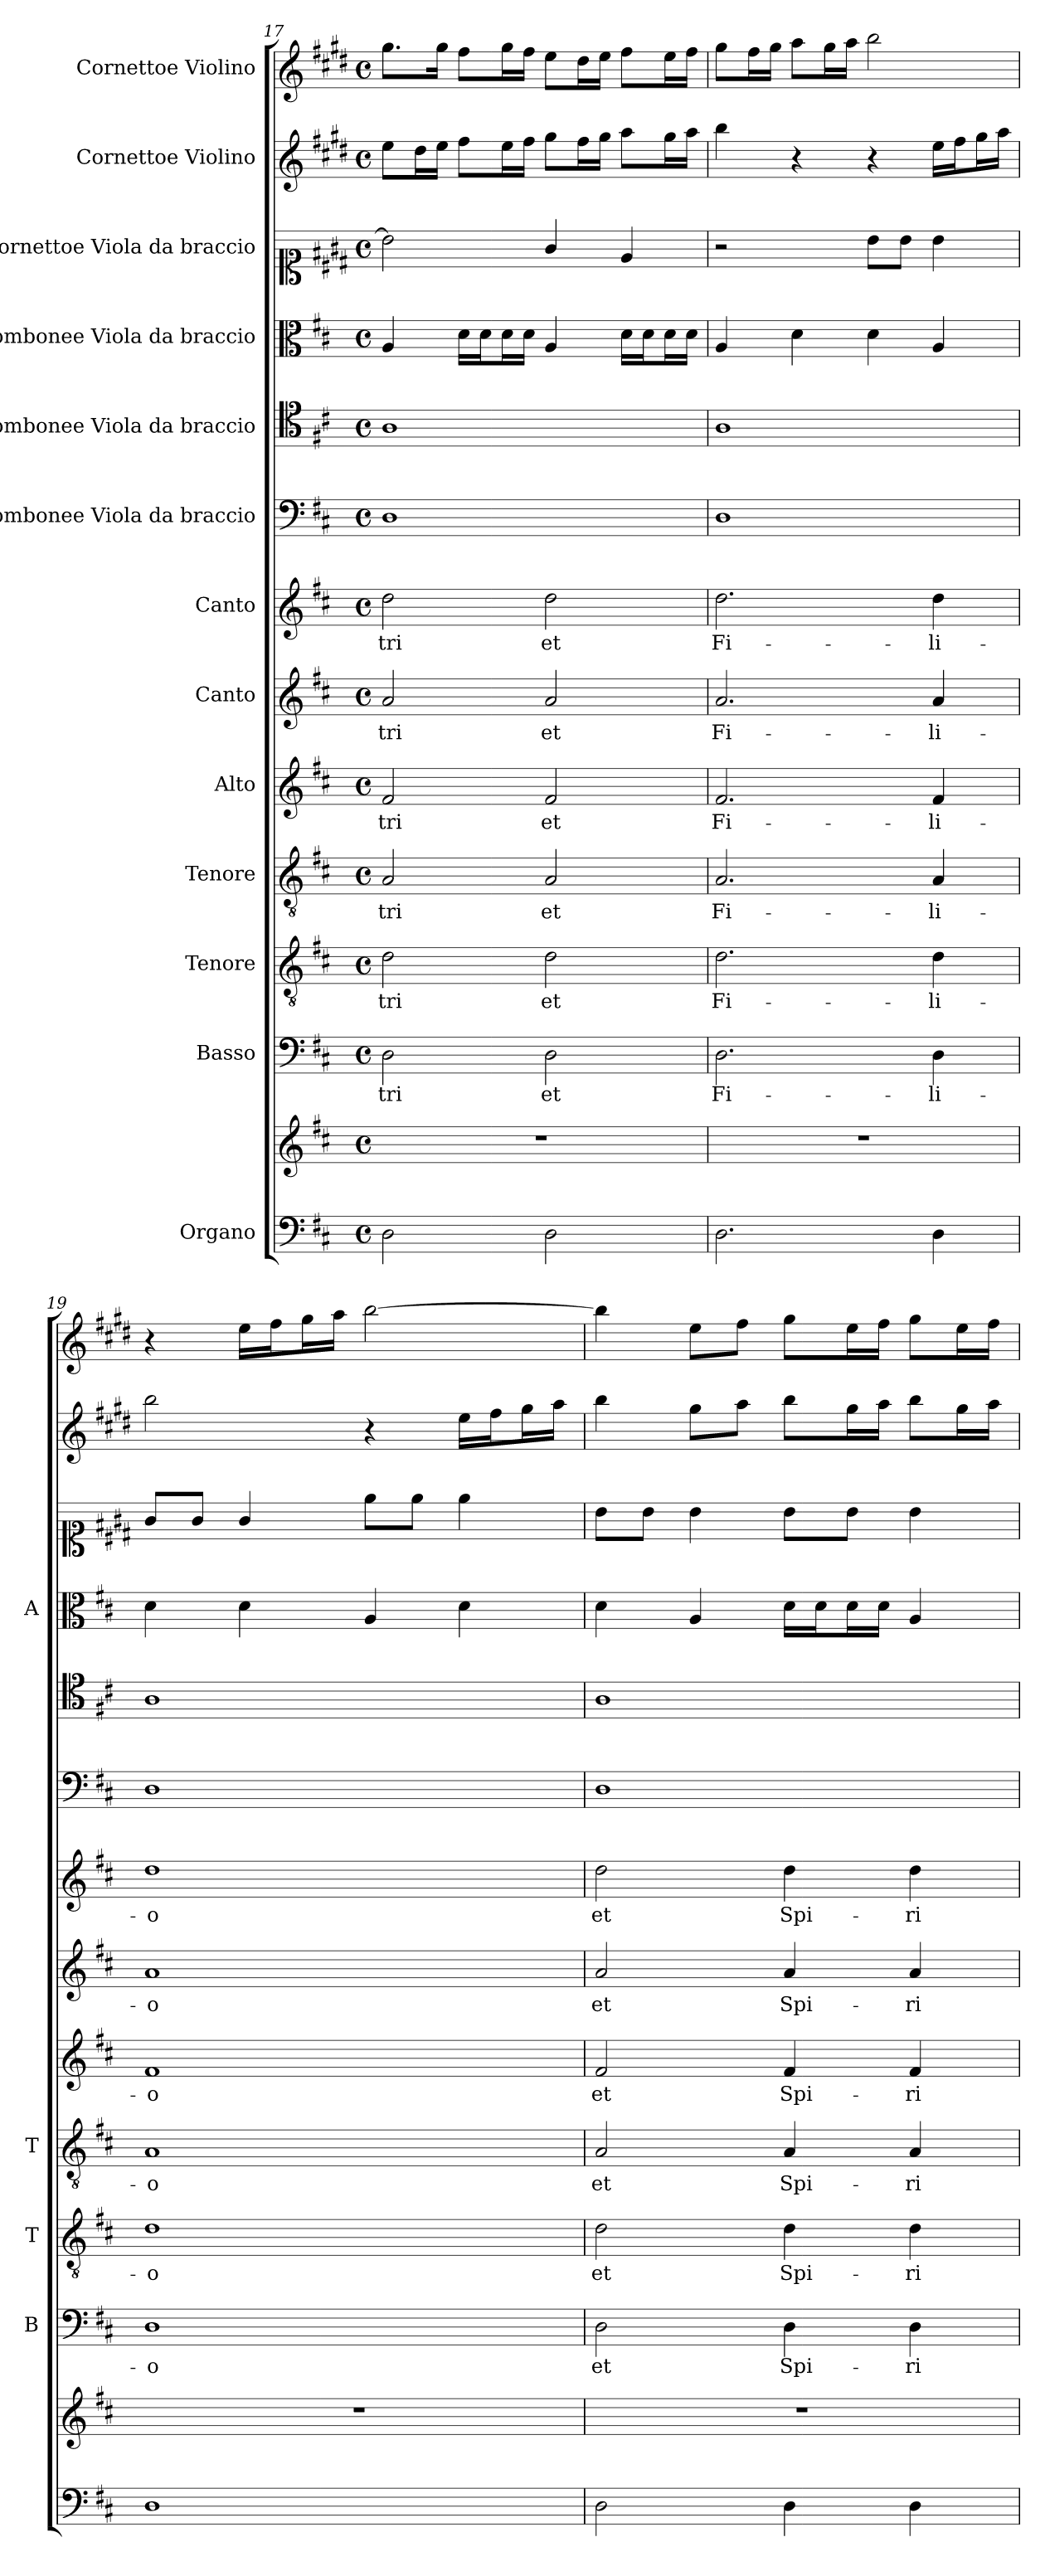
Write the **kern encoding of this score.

**kern	**kern	**kern	**text	**kern	**text	**kern	**text	**kern	**text	**kern	**text	**kern	**text	**kern	**kern	**kern	**kern	**kern	**kern
*part13	*part13	*part12	*part12	*part11	*part11	*part10	*part10	*part9	*part9	*part8	*part8	*part7	*part7	*part6	*part5	*part4	*part3	*part2	*part1
*staff14	*staff13	*staff12	*staff12	*staff11	*staff11	*staff10	*staff10	*staff9	*staff9	*staff8	*staff8	*staff7	*staff7	*staff6	*staff5	*staff4	*staff3	*staff2	*staff1
*I"Organo	*	*I"Basso	*	*I"Tenore	*	*I"Tenore	*	*I"Alto	*	*I"Canto	*	*I"Canto	*	*I"Trombonee Viola da braccio	*I"Trombonee Viola da braccio	*I"Trombonee Viola da braccio	*I"Cornettoe Viola da braccio	*I"Cornettoe Violino	*I"Cornettoe Violino
*	*	*I'B	*	*I'T	*	*I'T	*	*	*	*	*	*	*	*	*	*I'A	*	*	*
*clefF4	*clefG2	*clefF4	*	*clefGv2	*	*clefGv2	*	*clefG2	*	*clefG2	*	*clefG2	*	*clefF4	*clefC4	*clefC3	*clefC1	*clefG2	*clefG2
*	*	*	*	*ITrd7c12	*	*ITrd7c12	*	*	*	*	*	*	*	*	*	*	*ITrd1c2	*ITrd1c2	*ITrd1c2
*k[f#c#]	*k[f#c#]	*k[f#c#]	*	*k[f#c#]	*	*k[f#c#]	*	*k[f#c#]	*	*k[f#c#]	*	*k[f#c#]	*	*k[f#c#]	*k[f#c#]	*k[f#c#]	*k[f#c#]	*k[f#c#]	*k[f#c#]
*D:	*D:	*D:	*	*D:	*	*D:	*	*D:	*	*D:	*	*D:	*	*D:	*D:	*D:	*D:	*D:	*D:
*M4/4	*M4/4	*M4/4	*	*M4/4	*	*M4/4	*	*M4/4	*	*M4/4	*	*M4/4	*	*M4/4	*M4/4	*M4/4	*M4/4	*M4/4	*M4/4
*met(c)	*met(c)	*met(c)	*	*met(c)	*	*met(c)	*	*met(c)	*	*met(c)	*	*met(c)	*	*met(c)	*met(c)	*met(c)	*met(c)	*met(c)	*met(c)
=17	=17	=17	=17	=17	=17	=17	=17	=17	=17	=17	=17	=17	=17	=17	=17	=17	=17	=17	=17
!	!	!	!LO:LY:b	!	!LO:LY:b	!	!LO:LY:b	!	!LO:LY:b	!	!LO:LY:b	!	!LO:LY:b	!	!	!	!	!	!
2D\	1r	2D\	-tri	2D\	-tri	2AA/	-tri	2f#/	-tri	2a/	-tri	2dd\	-tri	1D	1A	4A/	2a\]	8dd\L	8.ff#\L
.	.	.	.	.	.	.	.	.	.	.	.	.	.	.	.	.	.	16cc#\L	.
.	.	.	.	.	.	.	.	.	.	.	.	.	.	.	.	.	.	16dd\JJ	16ff#\Jk
.	.	.	.	.	.	.	.	.	.	.	.	.	.	.	.	16d\LL	.	8ee\L	8ee\L
.	.	.	.	.	.	.	.	.	.	.	.	.	.	.	.	16d\J	.	.	.
.	.	.	.	.	.	.	.	.	.	.	.	.	.	.	.	16d\L	.	16dd\L	16ff#\L
.	.	.	.	.	.	.	.	.	.	.	.	.	.	.	.	16d\JJ	.	16ee\JJ	16ee\JJ
!	!	!	!LO:LY:b	!	!LO:LY:b	!	!LO:LY:b	!	!LO:LY:b	!	!LO:LY:b	!	!LO:LY:b	!	!	!	!	!	!
2D\	.	2D\	et	2D\	et	2AA/	et	2f#/	et	2a/	et	2dd\	et	.	.	4A/	4f#/	8ff#\L	8dd\L
.	.	.	.	.	.	.	.	.	.	.	.	.	.	.	.	.	.	16ee\L	16cc#\L
.	.	.	.	.	.	.	.	.	.	.	.	.	.	.	.	.	.	16ff#\JJ	16dd\JJ
.	.	.	.	.	.	.	.	.	.	.	.	.	.	.	.	16d\LL	4d/	8gg\L	8ee\L
.	.	.	.	.	.	.	.	.	.	.	.	.	.	.	.	16d\J	.	.	.
.	.	.	.	.	.	.	.	.	.	.	.	.	.	.	.	16d\L	.	16ff#\L	16dd\L
.	.	.	.	.	.	.	.	.	.	.	.	.	.	.	.	16d\JJ	.	16gg\JJ	16ee\JJ
!!LO:PB:g=z
=18	=18	=18	=18	=18	=18	=18	=18	=18	=18	=18	=18	=18	=18	=18	=18	=18	=18	=18	=18
!	!	!	!LO:LY:b	!	!LO:LY:b	!	!LO:LY:b	!	!LO:LY:b	!	!LO:LY:b	!	!LO:LY:b	!	!	!	!	!	!
2.D\	1r	2.D\	Fi-	2.D\	Fi-	2.AA/	Fi-	2.f#/	Fi-	2.a/	Fi-	2.dd\	Fi-	1D	1A	4A/	2r	4aa\	8ff#\L
.	.	.	.	.	.	.	.	.	.	.	.	.	.	.	.	.	.	.	16ee\L
.	.	.	.	.	.	.	.	.	.	.	.	.	.	.	.	.	.	.	16ff#\JJ
.	.	.	.	.	.	.	.	.	.	.	.	.	.	.	.	4d\	.	4r	8gg\L
.	.	.	.	.	.	.	.	.	.	.	.	.	.	.	.	.	.	.	16ff#\L
.	.	.	.	.	.	.	.	.	.	.	.	.	.	.	.	.	.	.	16gg\JJ
.	.	.	.	.	.	.	.	.	.	.	.	.	.	.	.	4d\	8a\L	4r	2aa\
.	.	.	.	.	.	.	.	.	.	.	.	.	.	.	.	.	8a\J	.	.
!	!	!	!LO:LY:b	!	!LO:LY:b	!	!LO:LY:b	!	!LO:LY:b	!	!LO:LY:b	!	!LO:LY:b	!	!	!	!	!	!
4D\	.	4D\	-li-	4D\	-li-	4AA/	-li-	4f#/	-li-	4a/	-li-	4dd\	-li-	.	.	4A/	4a\	16dd\LL	.
.	.	.	.	.	.	.	.	.	.	.	.	.	.	.	.	.	.	16ee\J	.
.	.	.	.	.	.	.	.	.	.	.	.	.	.	.	.	.	.	16ff#\L	.
.	.	.	.	.	.	.	.	.	.	.	.	.	.	.	.	.	.	16gg\JJ	.
=19	=19	=19	=19	=19	=19	=19	=19	=19	=19	=19	=19	=19	=19	=19	=19	=19	=19	=19	=19
!	!	!	!LO:LY:b	!	!LO:LY:b	!	!LO:LY:b	!	!LO:LY:b	!	!LO:LY:b	!	!LO:LY:b	!	!	!	!	!	!
1D	1r	1D	-o	1D	-o	1AA	-o	1f#	-o	1a	-o	1dd	-o	1D	1A	4d\	8f#/L	2aa\	4r
.	.	.	.	.	.	.	.	.	.	.	.	.	.	.	.	.	8f#/J	.	.
.	.	.	.	.	.	.	.	.	.	.	.	.	.	.	.	4d\	4f#/	.	16dd\LL
.	.	.	.	.	.	.	.	.	.	.	.	.	.	.	.	.	.	.	16ee\J
.	.	.	.	.	.	.	.	.	.	.	.	.	.	.	.	.	.	.	16ff#\L
.	.	.	.	.	.	.	.	.	.	.	.	.	.	.	.	.	.	.	16gg\JJ
.	.	.	.	.	.	.	.	.	.	.	.	.	.	.	.	4A/	8dd\L	4r	[>2aa\
.	.	.	.	.	.	.	.	.	.	.	.	.	.	.	.	.	8dd\J	.	.
.	.	.	.	.	.	.	.	.	.	.	.	.	.	.	.	4d\	4dd\	16dd\LL	.
.	.	.	.	.	.	.	.	.	.	.	.	.	.	.	.	.	.	16ee\J	.
.	.	.	.	.	.	.	.	.	.	.	.	.	.	.	.	.	.	16ff#\L	.
.	.	.	.	.	.	.	.	.	.	.	.	.	.	.	.	.	.	16gg\JJ	.
=20	=20	=20	=20	=20	=20	=20	=20	=20	=20	=20	=20	=20	=20	=20	=20	=20	=20	=20	=20
!	!	!	!LO:LY:b	!	!LO:LY:b	!	!LO:LY:b	!	!LO:LY:b	!	!LO:LY:b	!	!LO:LY:b	!	!	!	!	!	!
2D\	1r	2D\	et	2D\	et	2AA/	et	2f#/	et	2a/	et	2dd\	et	1D	1A	4d\	8a\L	4aa\	4aa\]
.	.	.	.	.	.	.	.	.	.	.	.	.	.	.	.	.	8a\J	.	.
.	.	.	.	.	.	.	.	.	.	.	.	.	.	.	.	4A/	4a\	8ff#\L	8dd\L
.	.	.	.	.	.	.	.	.	.	.	.	.	.	.	.	.	.	8gg\J	8ee\J
!	!	!	!LO:LY:b	!	!LO:LY:b	!	!LO:LY:b	!	!LO:LY:b	!	!LO:LY:b	!	!LO:LY:b	!	!	!	!	!	!
4D\	.	4D\	Spi-	4D\	Spi-	4AA/	Spi-	4f#/	Spi-	4a/	Spi-	4dd\	Spi-	.	.	16d\LL	8a\L	8aa\L	8ff#\L
.	.	.	.	.	.	.	.	.	.	.	.	.	.	.	.	16d\J	.	.	.
.	.	.	.	.	.	.	.	.	.	.	.	.	.	.	.	16d\L	8a\J	16ff#\L	16dd\L
.	.	.	.	.	.	.	.	.	.	.	.	.	.	.	.	16d\JJ	.	16gg\JJ	16ee\JJ
!	!	!	!LO:LY:b	!	!LO:LY:b	!	!LO:LY:b	!	!LO:LY:b	!	!LO:LY:b	!	!LO:LY:b	!	!	!	!	!	!
4D\	.	4D\	-ri-	4D\	-ri-	4AA/	-ri-	4f#/	-ri-	4a/	-ri-	4dd\	-ri-	.	.	4A/	4a\	8aa\L	8ff#\L
.	.	.	.	.	.	.	.	.	.	.	.	.	.	.	.	.	.	16ff#\L	16dd\L
.	.	.	.	.	.	.	.	.	.	.	.	.	.	.	.	.	.	16gg\JJ	16ee\JJ
=	=	=	=	=	=	=	=	=	=	=	=	=	=	=	=	=	=	=	=
*-	*-	*-	*-	*-	*-	*-	*-	*-	*-	*-	*-	*-	*-	*-	*-	*-	*-	*-	*-
